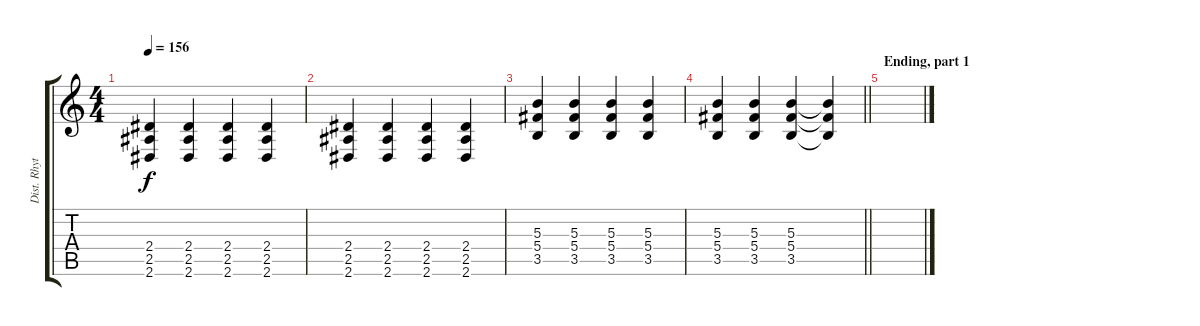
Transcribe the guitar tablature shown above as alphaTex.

\track ("Dist. Rhytm Guitar [R]" "Dist. Rhyt") {instrument distortionguitar}
\staff {score tabs}
\tuning (Eb4 Bb3 Gb3 Db3 Ab2 Db2) {hide}
\ts (4 4)
\tempo 156
\clef g2
\ks c
(2.4 2.5 2.6).4{dy f} (2.4 2.5 2.6).4 (2.4 2.5 2.6).4 (2.4 2.5 2.6).4 |
(2.4 2.5 2.6).4 (2.4 2.5 2.6).4 (2.4 2.5 2.6).4 (2.4 2.5 2.6).4 |
(5.3 5.4 3.5).4 (5.3 5.4 3.5).4 (5.3 5.4 3.5).4 (5.3 5.4 3.5).4 |
\barLineRight lightlight
(5.3 5.4 3.5).4 (5.3 5.4 3.5).4 (5.3 5.4 3.5).4 (5.3{t} 5.4{t} 3.5{t}).4 |
\section ("" "Ending, part 1")
